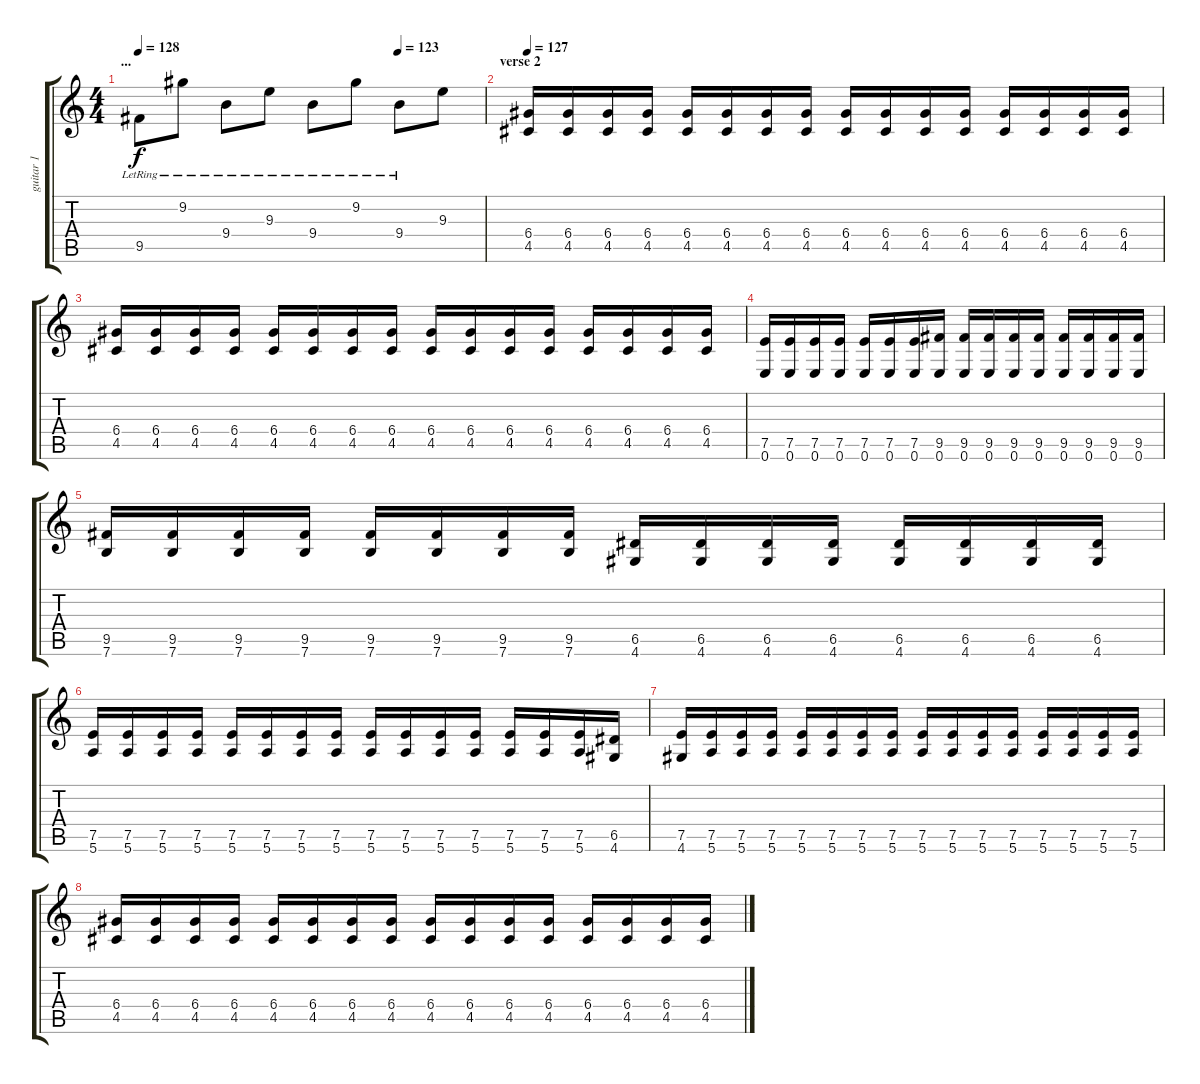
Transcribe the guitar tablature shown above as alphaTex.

\track (" guitar 1 (Ray Toro)" " guitar 1 ") {instrument distortionguitar}
\staff {score tabs}
\tuning (E4 B3 G3 D3 A2 E2) {hide}
\ts (4 4)
\section ("" "...")
\tempo 128
\tempo (123 0.75)
\clef g2
\ks c
9.5{lr}.8{dy f volume 12 instrument electricguitarclean} 9.2{lr}.8 9.4{lr}.8 9.3{lr}.8 9.4{lr}.8 9.2{lr}.8 9.4{lr}.8 9.3.8 |
\section ("" "verse 2")
\tempo 127
(6.4 4.5).16{volume 11 instrument distortionguitar} (6.4 4.5).16 (6.4 4.5).16 (6.4 4.5).16 (6.4 4.5).16 (6.4 4.5).16 (6.4 4.5).16 (6.4 4.5).16 (6.4 4.5).16 (6.4 4.5).16 (6.4 4.5).16 (6.4 4.5).16 (6.4 4.5).16 (6.4 4.5).16 (6.4 4.5).16 (6.4 4.5).16 |
(6.4 4.5).16 (6.4 4.5).16 (6.4 4.5).16 (6.4 4.5).16 (6.4 4.5).16 (6.4 4.5).16 (6.4 4.5).16 (6.4 4.5).16 (6.4 4.5).16 (6.4 4.5).16 (6.4 4.5).16 (6.4 4.5).16 (6.4 4.5).16 (6.4 4.5).16 (6.4 4.5).16 (6.4 4.5).16 |
(7.5 0.6).16 (7.5 0.6).16 (7.5 0.6).16 (7.5 0.6).16 (7.5 0.6).16 (7.5 0.6).16 (7.5 0.6).16 (9.5 0.6).16 (9.5 0.6).16 (9.5 0.6).16 (9.5 0.6).16 (9.5 0.6).16 (9.5 0.6).16 (9.5 0.6).16 (9.5 0.6).16 (9.5 0.6).16 |
(9.5 7.6).16 (9.5 7.6).16 (9.5 7.6).16 (9.5 7.6).16 (9.5 7.6).16 (9.5 7.6).16 (9.5 7.6).16 (9.5 7.6).16 (6.5 4.6).16 (6.5 4.6).16 (6.5 4.6).16 (6.5 4.6).16 (6.5 4.6).16 (6.5 4.6).16 (6.5 4.6).16 (6.5 4.6).16 |
(7.5 5.6).16 (7.5 5.6).16 (7.5 5.6).16 (7.5 5.6).16 (7.5 5.6).16 (7.5 5.6).16 (7.5 5.6).16 (7.5 5.6).16 (7.5 5.6).16 (7.5 5.6).16 (7.5 5.6).16 (7.5 5.6).16 (7.5 5.6).16 (7.5 5.6).16 (7.5 5.6).16 (6.5 4.6).16 |
(7.5 4.6).16 (7.5 5.6).16 (7.5 5.6).16 (7.5 5.6).16 (7.5 5.6).16 (7.5 5.6).16 (7.5 5.6).16 (7.5 5.6).16 (7.5 5.6).16 (7.5 5.6).16 (7.5 5.6).16 (7.5 5.6).16 (7.5 5.6).16 (7.5 5.6).16 (7.5 5.6).16 (7.5 5.6).16 |
(6.4 4.5).16 (6.4 4.5).16 (6.4 4.5).16 (6.4 4.5).16 (6.4 4.5).16 (6.4 4.5).16 (6.4 4.5).16 (6.4 4.5).16 (6.4 4.5).16 (6.4 4.5).16 (6.4 4.5).16 (6.4 4.5).16 (6.4 4.5).16 (6.4 4.5).16 (6.4 4.5).16 (6.4 4.5).16
